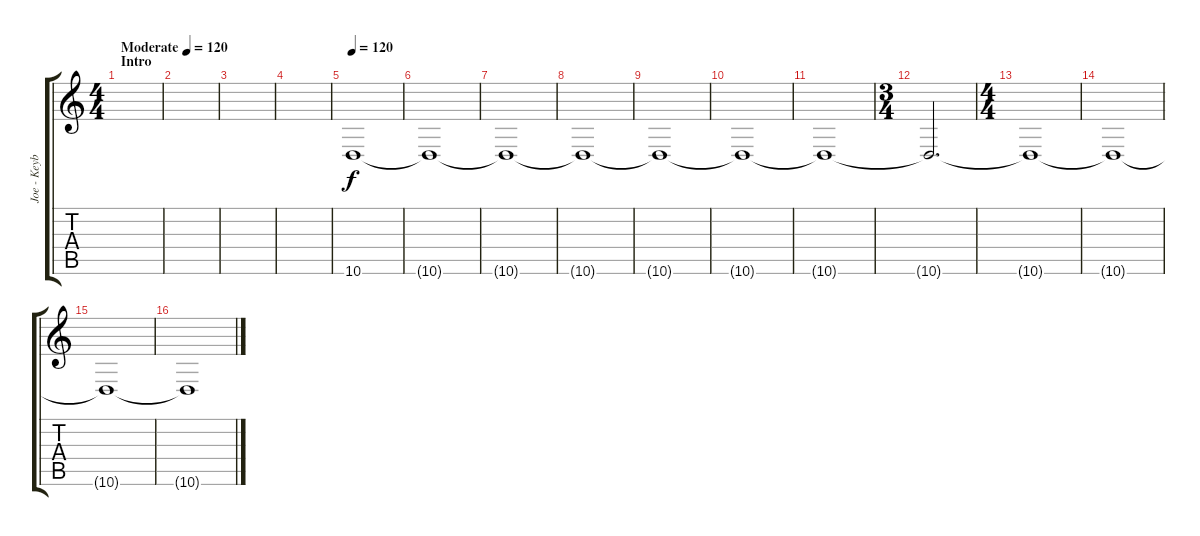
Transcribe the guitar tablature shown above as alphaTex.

\track ("Joe - Keyboards" "Joe - Keyb") {instrument pad8sweep}
\staff {score tabs}
\tuning (E4 B3 G3 D3 A2 E2) {hide}
\ts (4 4)
\section ("" "Intro")
\tempo (120 "Moderate")
\tempo 130
\tempo (120 "Moderate")
\clef g2
\ks c
|
|
|
|
\tempo 120
10.6.1 |
10.6{t}.1 |
10.6{t}.1 |
10.6{t}.1 |
10.6{t}.1 |
10.6{t}.1 |
10.6{t}.1 |
\ts (3 4)
10.6{t}.2{d} |
\ts (4 4)
10.6{t}.1 |
10.6{t}.1 |
10.6{t}.1 |
10.6{t}.1
